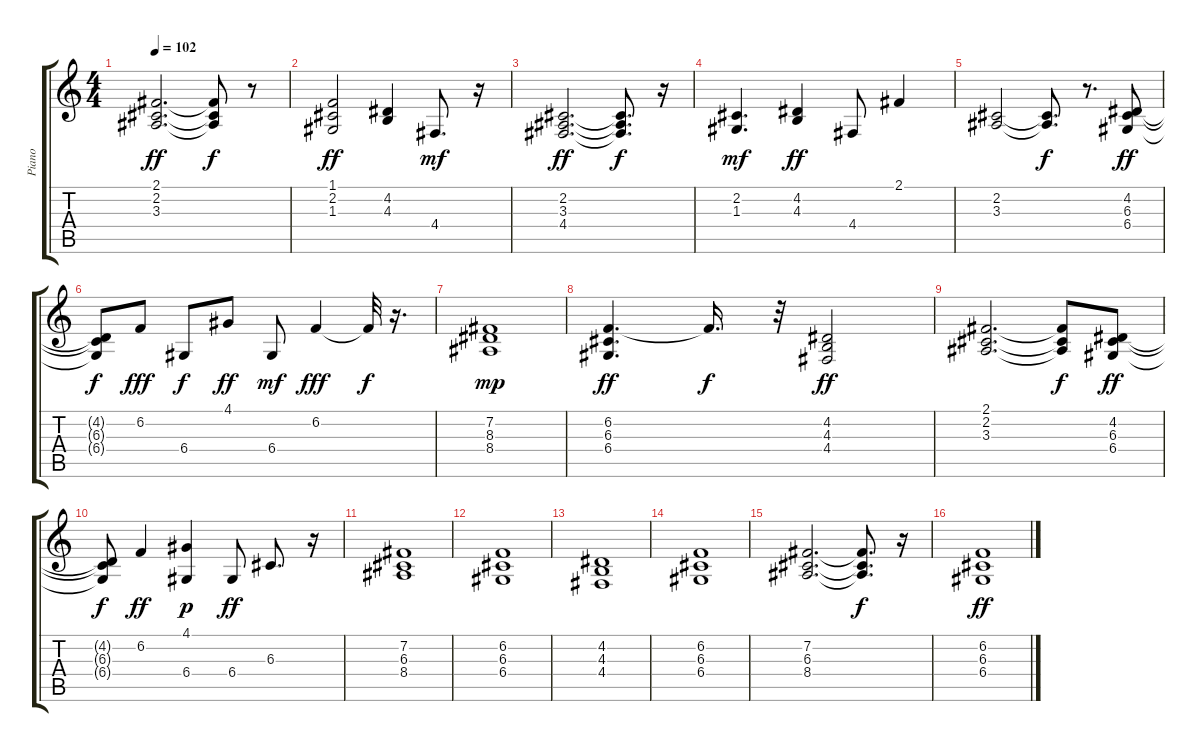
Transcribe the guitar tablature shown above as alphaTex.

\track ("Piano" "Piano") {instrument brightacousticpiano}
\staff {score tabs}
\tuning (E4 B3 G3 D3 A2 E2) {hide}
\ts (4 4)
\tempo 102
\clef g2
\ks c
(2.1 2.2 3.3).2{d dy ff} (2.1{t} 2.2{t} 3.3{t}).8{dy f} r.8 |
(1.1 2.2 1.3).2{dy ff} (4.2 4.3).4 4.4.8{d dy mf} r.16 |
(2.2 3.3 4.4).2{d dy ff} (2.2{t} 3.3{t} 4.4{t}).8{d dy f} r.16 |
(2.2 1.3).4{d dy mf} (4.2 4.3).4{dy ff} 4.4.8 2.1.4 |
(2.2 3.3).2 (2.2{t} 3.3{t}).8{d dy f} r.8{d} (4.2 6.3 6.4).8{dy ff} |
(4.2{t} 6.3{t} 6.4{t}).8{dy f} 6.2.8{dy fff} 6.4.8{dy f} 4.1.8{dy ff} 6.4.8{dy mf} 6.2.4{dy fff} 6.2{t}.32{dy f} r.16{d} |
(7.2 8.3 8.4).1{dy mp} |
(6.2 6.3 6.4).4{d dy ff} 6.2{t}.16{d dy f} r.32 (4.2 4.3 4.4).2{dy ff} |
(2.1 2.2 3.3).2{d} (2.1{t} 2.2{t} 3.3{t}).8{dy f} (4.2 6.3 6.4).8{dy ff} |
(4.2{t} 6.3{t} 6.4{t}).8{dy f} 6.2.4{dy ff} (4.1 6.4).4{dy p} 6.4.8{dy ff} 6.3.8{d} r.16 |
(7.2 6.3 8.4).1 |
(6.2 6.3 6.4).1 |
(4.2 4.3 4.4).1 |
(6.2 6.3 6.4).1 |
(7.2 6.3 8.4).2{d} (7.2{t} 6.3{t} 8.4{t}).8{d dy f} r.16 |
(6.2 6.3 6.4).1{dy ff}
